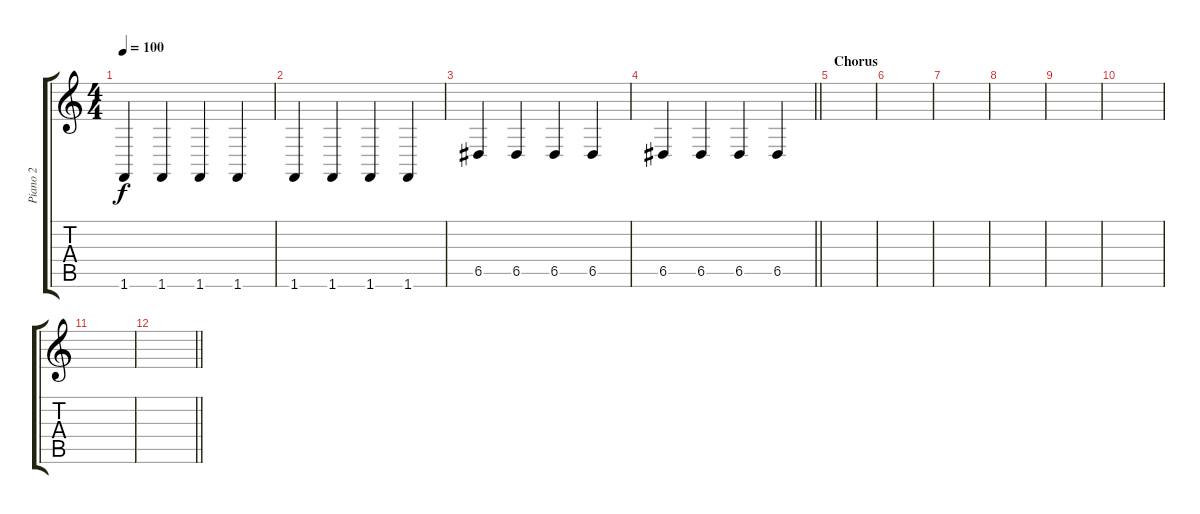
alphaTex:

\track ("Piano 2" "Piano 2") {instrument electricgrandpiano}
\staff {score tabs}
\tuning (E4 B3 G3 D3 A2 E2) {hide}
\ts (4 4)
\tempo 100
\clef g2
\ks c
1.6.4{dy f} 1.6.4 1.6.4 1.6.4 |
1.6.4 1.6.4 1.6.4 1.6.4 |
6.5.4 6.5.4 6.5.4 6.5.4 |
\barLineRight lightlight
6.5.4 6.5.4 6.5.4 6.5.4 |
\section ("" "Chorus")
|
|
|
|
|
|
|
\barLineRight lightlight
